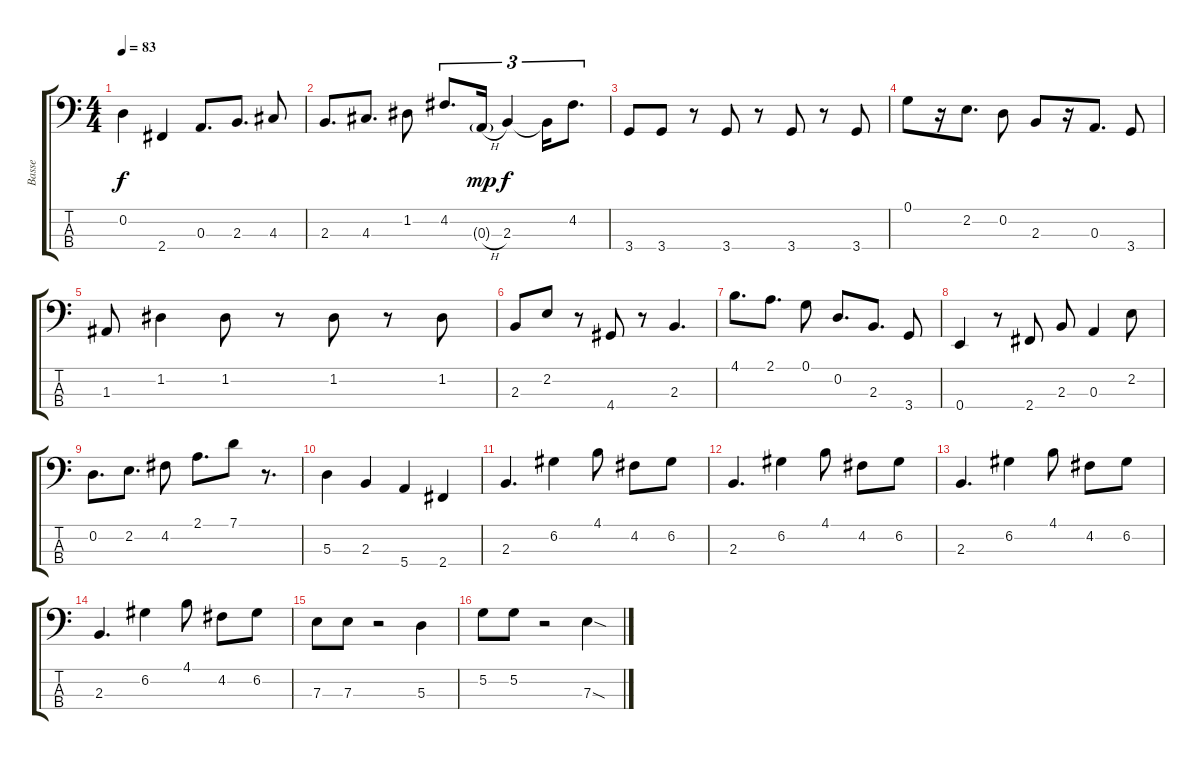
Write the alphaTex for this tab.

\track ("Basse" "Basse") {instrument electricbassfinger}
\staff {score tabs}
\tuning (G2 D2 A1 E1) {hide}
\ts (4 4)
\tempo 83
\clef f4
\ks c
0.2.4{dy f} 2.4.4 0.3.8{d} 2.3.8{d} 4.3.8 |
2.3.8{d} 4.3.8{d} 1.2.8 4.2.8{d tu (3 2)} 0.3{h g}.16{tu (3 2) dy mp} 2.3.4{tu (3 2) dy f} 2.3{t}.16{tu (3 2)} 4.2.8{d tu (3 2)} |
3.4.8 3.4.8 r.8 3.4.8 r.8 3.4.8 r.8 3.4.8 |
0.1.8 r.16 2.2.8{d} 0.2.8 2.3.8 r.16 0.3.8{d} 3.4.8 |
1.3.8 1.2.4 1.2.8 r.8 1.2.8 r.8 1.2.8 |
2.3.8 2.2.8 r.8 4.4.8 r.8 2.3.4{d} |
4.1.8{d} 2.1.8{d} 0.1.8 0.2.8{d} 2.3.8{d} 3.4.8 |
0.4.4 r.8 2.4.8 2.3.8 0.3.4 2.2.8 |
0.2.8{d} 2.2.8{d} 4.2.8 2.1.8{d} 7.1.8 r.8{d} |
5.3.4 2.3.4 5.4.4 2.4.4 |
2.3.4{d volume 11} 6.2.4 4.1.8 4.2.8 6.2.8 |
2.3.4{d} 6.2.4 4.1.8 4.2.8 6.2.8 |
2.3.4{d} 6.2.4 4.1.8 4.2.8 6.2.8 |
2.3.4{d} 6.2.4 4.1.8 4.2.8 6.2.8 |
7.3.8 7.3.8 r.2 5.3.4 |
5.2.8 5.2.8 r.2 7.3{sod}.4
